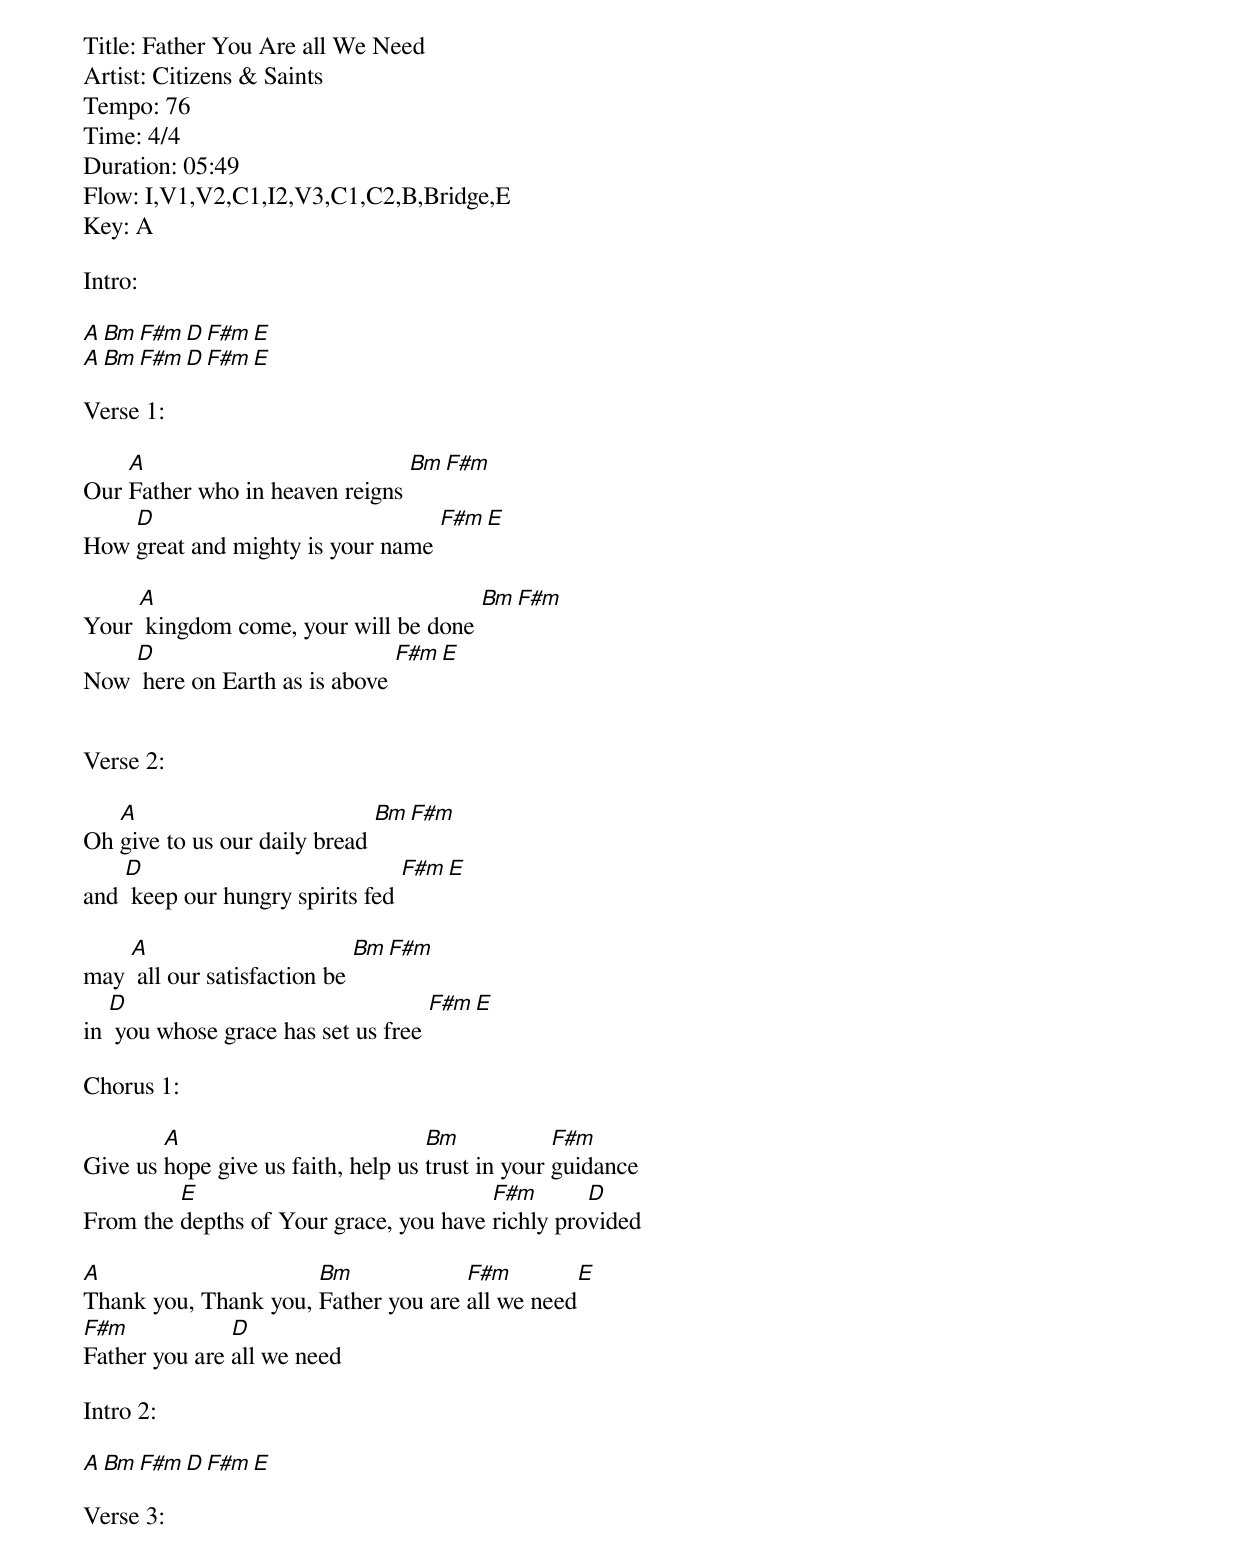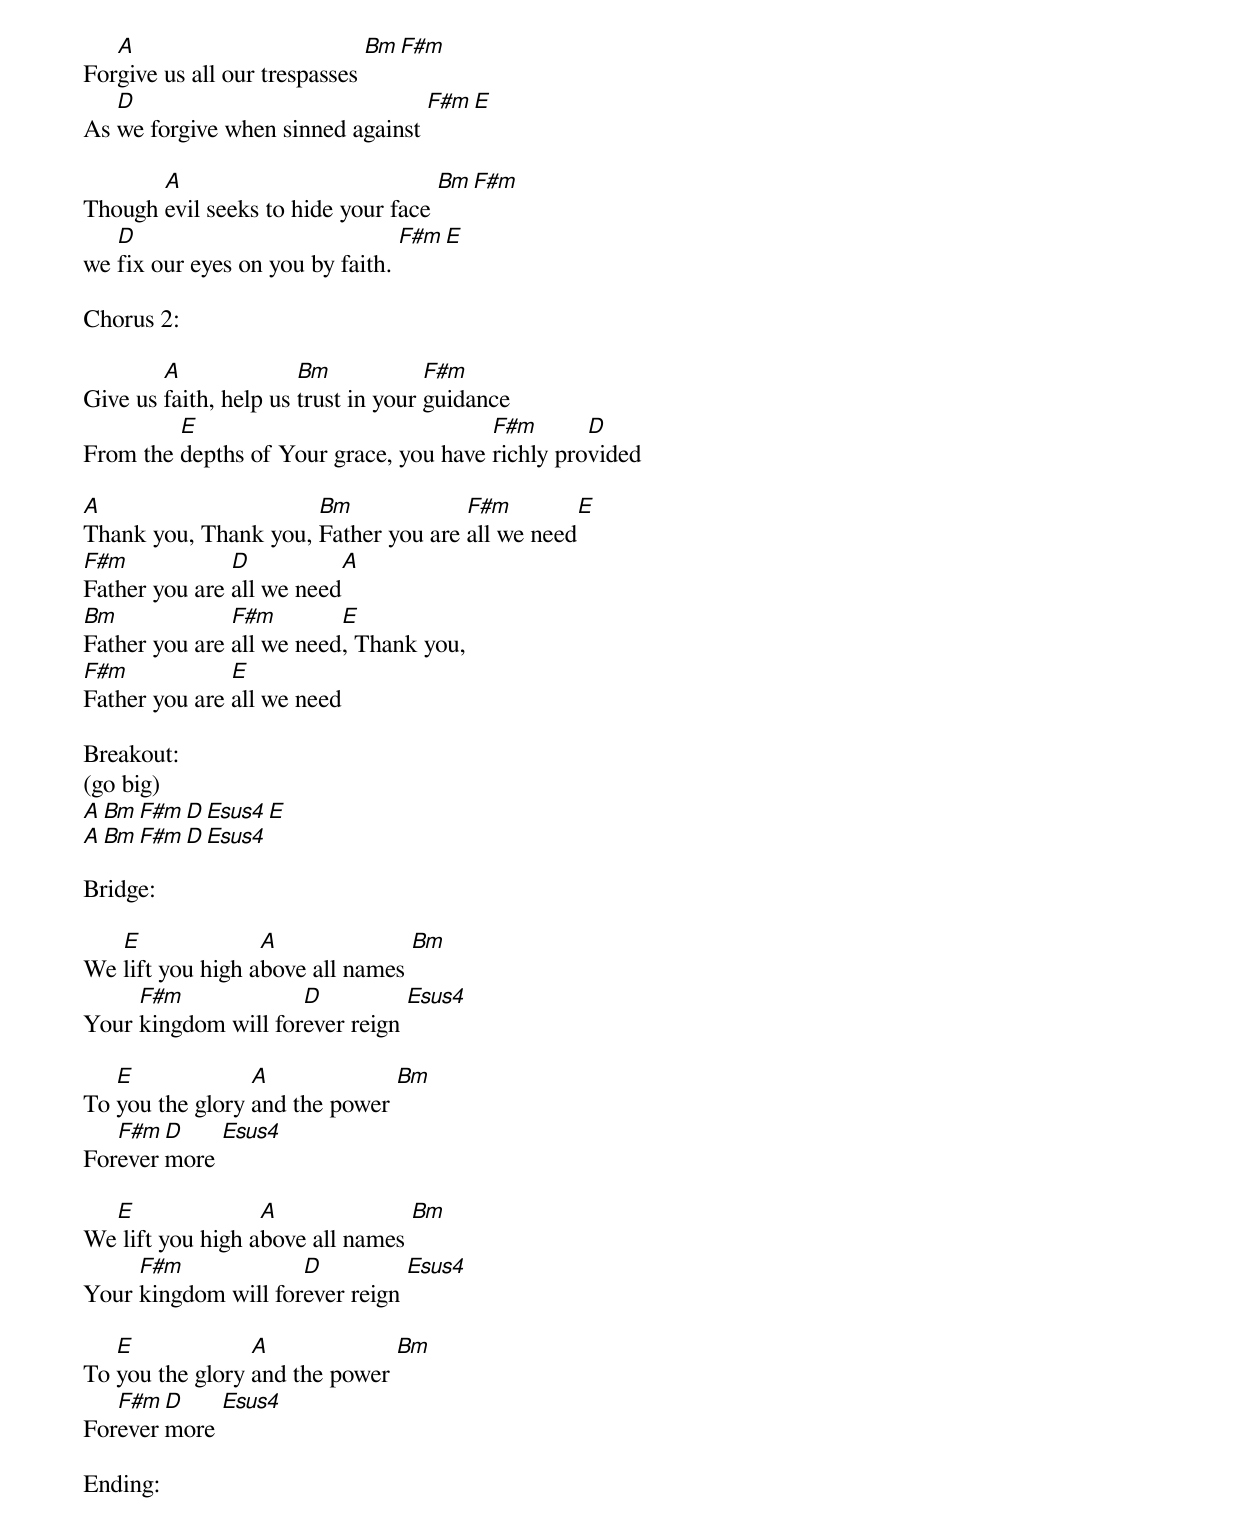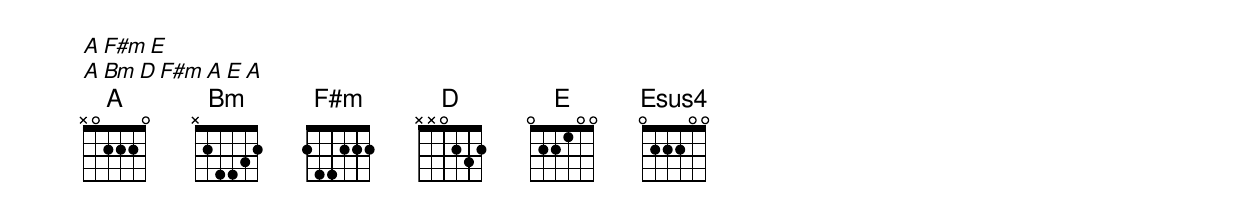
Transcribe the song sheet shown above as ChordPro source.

Title: Father You Are all We Need
Artist: Citizens & Saints
Tempo: 76
Time: 4/4
Duration: 05:49
Flow: I,V1,V2,C1,I2,V3,C1,C2,B,Bridge,E
Key: A

Intro:

[A][Bm][F#m][D][F#m][E]
[A][Bm][F#m][D][F#m][E]

Verse 1:

Our [A]Father who in heaven reigns [Bm][F#m]
How [D]great and mighty is your name [F#m][E]

Your [A] kingdom come, your will be done [Bm][F#m]
Now [D] here on Earth as is above [F#m][E]


Verse 2:

Oh [A]give to us our daily bread [Bm][F#m]
and [D] keep our hungry spirits fed [F#m][E]

may [A] all our satisfaction be [Bm][F#m]
in [D] you whose grace has set us free [F#m][E]

Chorus 1:

Give us [A]hope give us faith, help us [Bm]trust in your [F#m]guidance
From the [E]depths of Your grace, you have [F#m]richly pro[D]vided

[A]Thank you, Thank you, [Bm]Father you are [F#m]all we need[E]
[F#m]Father you are [D]all we need

Intro 2:

[A][Bm][F#m][D][F#m][E]

Verse 3:

For[A]give us all our trespasses [Bm][F#m]
As [D]we forgive when sinned against [F#m][E]

Though [A]evil seeks to hide your face [Bm][F#m]
we [D]fix our eyes on you by faith. [F#m][E]

Chorus 2:

Give us [A]faith, help us [Bm]trust in your [F#m]guidance
From the [E]depths of Your grace, you have [F#m]richly pro[D]vided

[A]Thank you, Thank you, [Bm]Father you are [F#m]all we need[E]
[F#m]Father you are [D]all we need[A]
[Bm]Father you are [F#m]all we need[E], Thank you,
[F#m]Father you are [E]all we need

Breakout:
(go big)
[A][Bm][F#m][D][Esus4][E]
[A][Bm][F#m][D][Esus4]

Bridge:

We [E]lift you high a[A]bove all names [Bm]
Your [F#m]kingdom will for[D]ever reign [Esus4]

To [E]you the glory [A]and the power [Bm]
For[F#m]ever[D]more [Esus4]

We[E] lift you high a[A]bove all names [Bm]
Your [F#m]kingdom will for[D]ever reign [Esus4]

To [E]you the glory [A]and the power [Bm]
For[F#m]ever[D]more [Esus4]

Ending:

[A][F#m][E]
[A][Bm][D][F#m][A][E][A]
